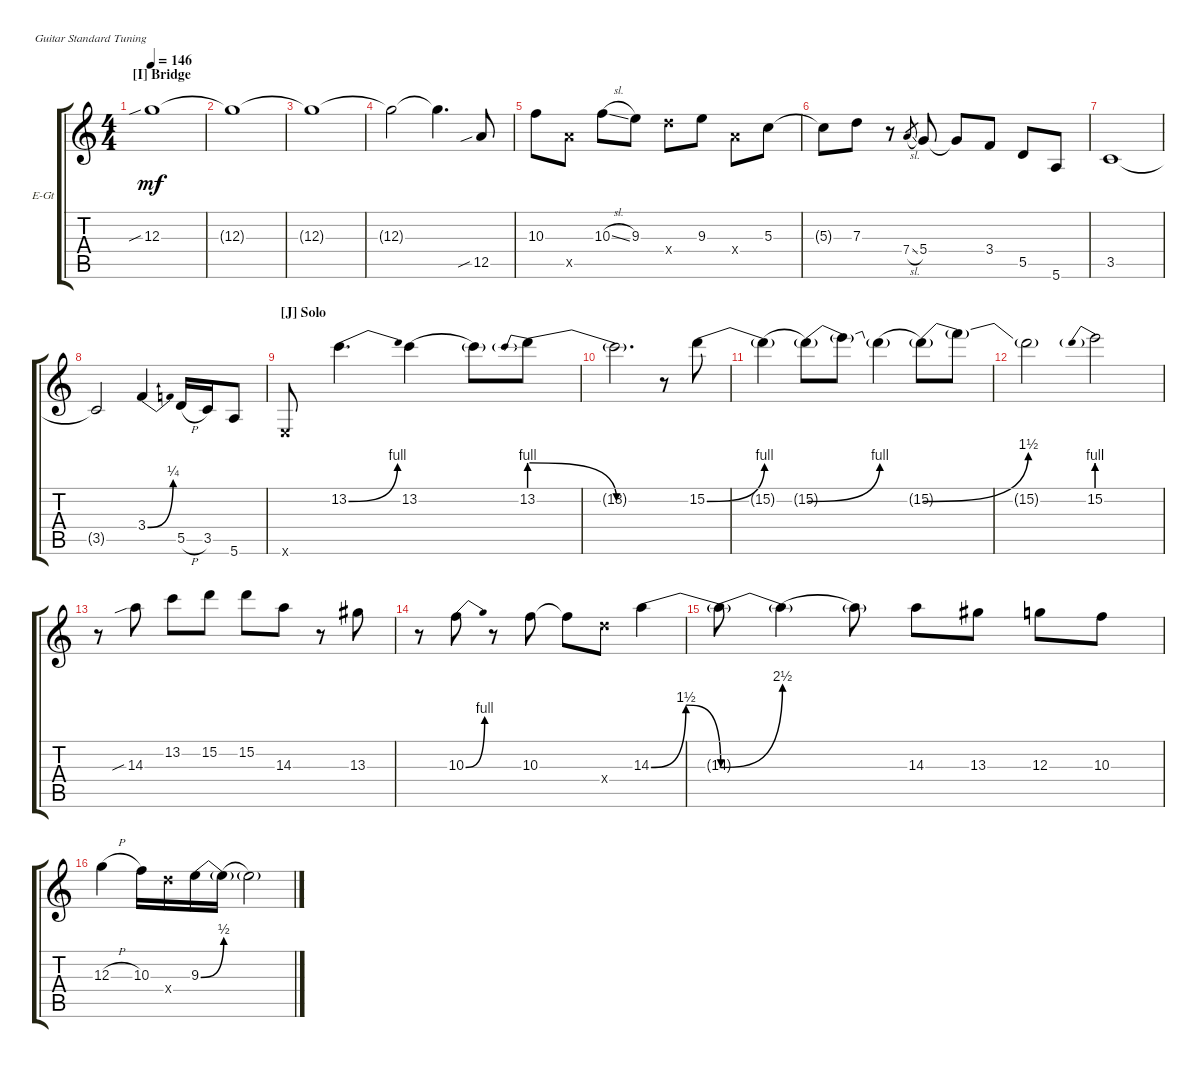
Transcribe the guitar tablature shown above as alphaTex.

\bracketExtendMode groupsimilarinstruments
\firstSystemTrackNameOrientation horizontal
\otherSystemsTrackNameOrientation horizontal
\track ("Gtr 1" "E-Gt") {instrument acousticgrandpiano}
\staff {score tabs}
\tuning (E4 B3 G3 D3 A2 E2)
\displaytranspose 12
\ts (4 4)
\section ("I" "Bridge")
\tempo 146
\clef g2
\ks c
12.3{sib}.1{dy mf} |
12.3{t}.1 |
12.3{t}.1 |
12.3{t}.2 12.3{t}.4{d} 12.5{sib}.8 |
10.3.8 12.5{x}.8 10.3{sl}.8 9.3.8 12.4{x}.8 9.3.8 7.4{x}.8 5.3.8 |
5.3{t}.8 7.3.8 r.8 7.4{sl}.8{gr} 5.4.8 5.4{t}.8 3.4.8 5.5.8 5.6.8 |
3.5.1 |
3.5{t}.2 3.4{be (bend 0 0 60 1)}.4 5.5{h}.16 3.5.16 5.6.8 |
\section ("J" "Solo")
0.6{x}.8 13.2{be (bend 0 0 60 4)}.4{d} 13.2{be (hold 0 0 60 0)}.4 13.2{t}.8 13.2{be (prebendrelease 0 4 60 0)}.8 |
13.2{be (hold 0 0 60 0) g t}.2{d} r.8 15.2{be (bend 0 0 60 4)}.8 |
15.2{be (hold 0 0 60 0) t}.4 15.2{be (bend 0 0 60 4) t}.8 15.2{t}.8 15.2{be (hold 0 0 60 0) t}.4 15.2{be (bend 0 0 60 6) t}.8 15.2{t}.8 |
15.2{be (hold 0 0 60 0) t}.2 15.2{be (prebend 0 4 60 4)}.2 |
r.8 14.3{sib}.8 13.2.8 15.2.8 15.2.8 14.3.8 r.8 13.3.8 |
r.8 10.3{be (bend 0 0 60 4)}.8 r.8 10.3.8 10.3{t}.8 12.4{x}.8 14.3{be (bendrelease 0 0 30 6 30 6 60 0)}.4 |
14.3{be (bend 0 0 60 10) t}.8 14.3{be (hold 0 0 60 0) t}.4 14.3{t}.8 14.3.8 13.3.8 12.3.8 10.3.8 |
12.3{h}.4 10.3.16 12.4{x}.16 9.3{be (bend 0 0 60 2)}.16 9.3{be (hold 0 0 60 0) t}.16 9.3{t}.2
